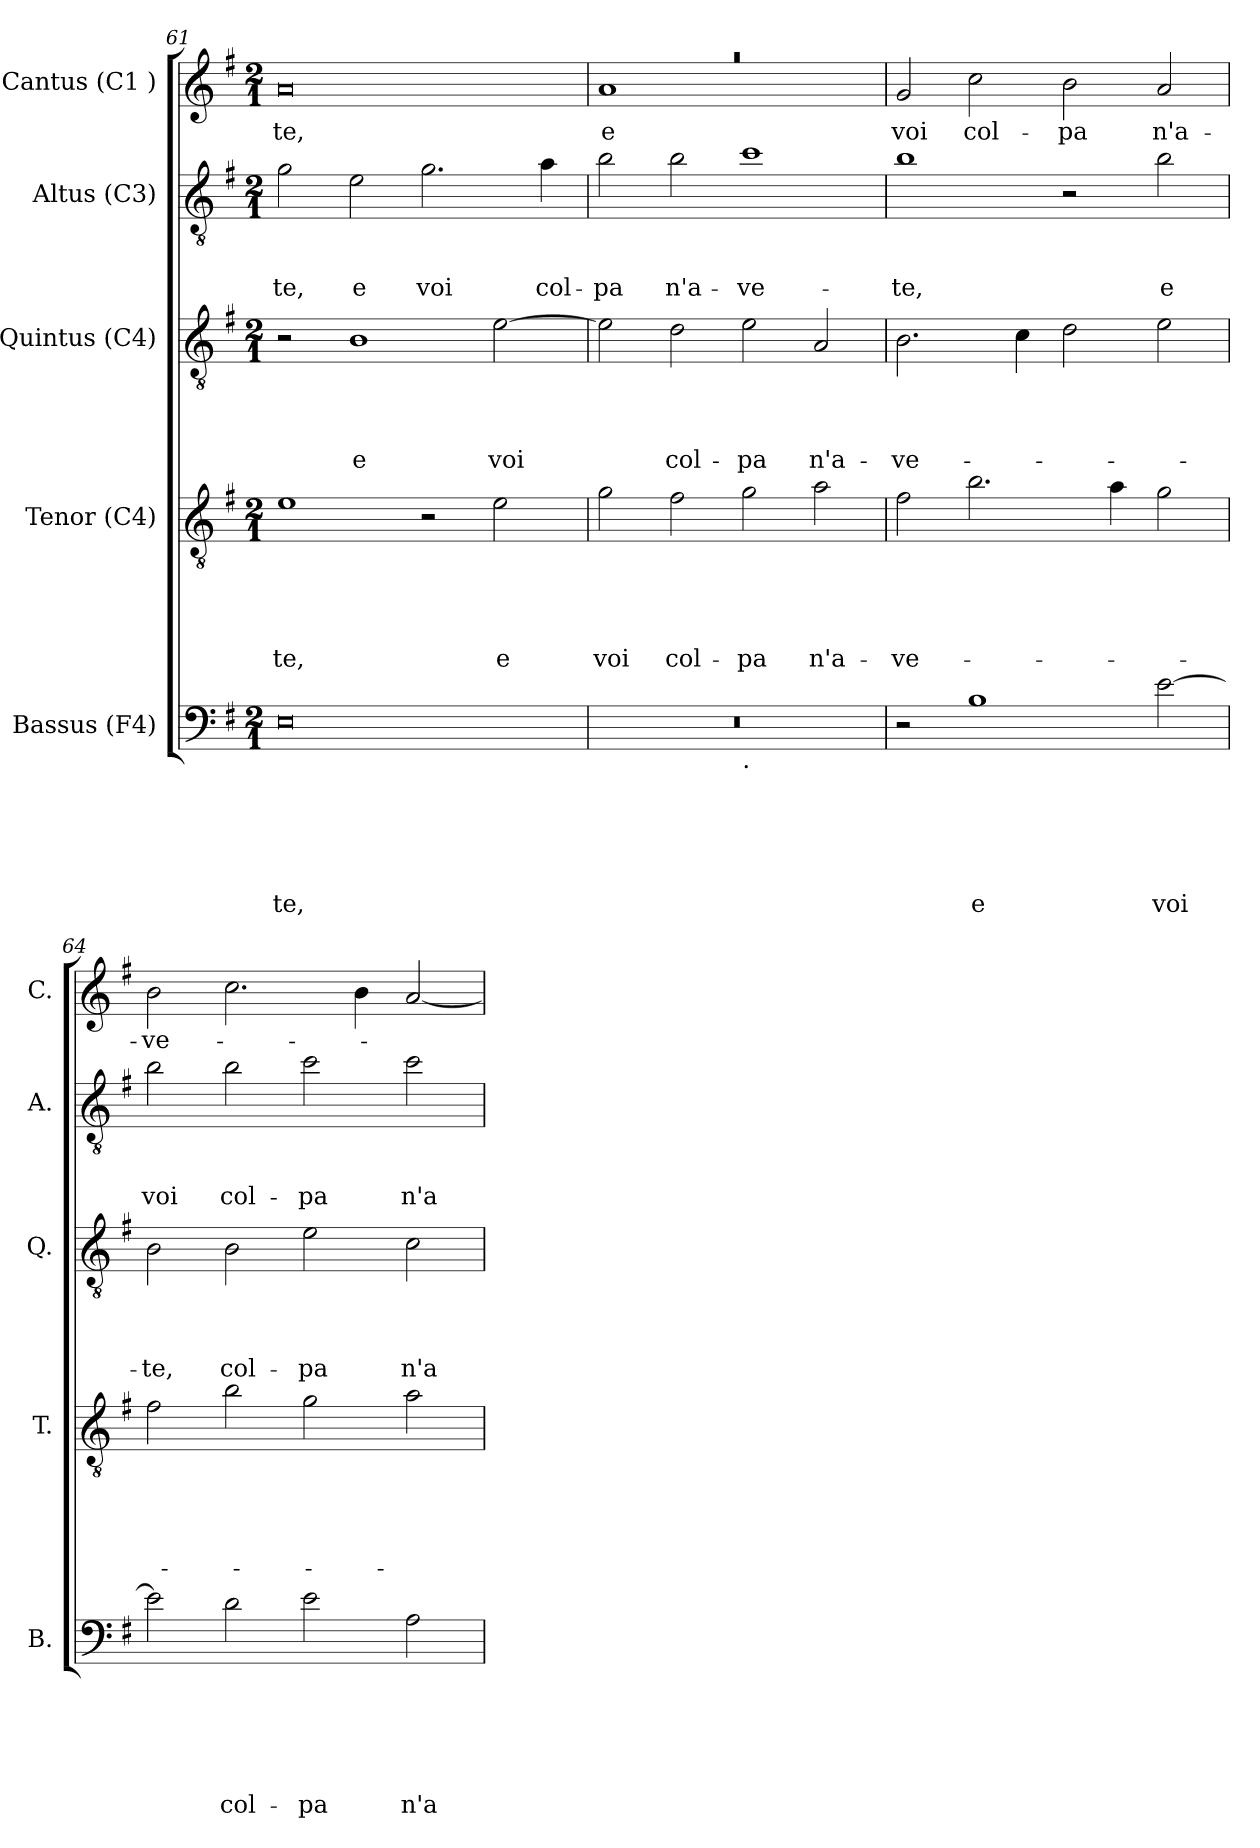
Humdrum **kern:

**kern	**text	**text	**text	**text	**text	**text	**kern	**text	**text	**text	**text	**text	**kern	**text	**text	**text	**text	**kern	**text	**text	**text	**kern	**text
*part5	*part5	*part5	*part5	*part5	*part5	*part5	*part4	*part4	*part4	*part4	*part4	*part4	*part3	*part3	*part3	*part3	*part3	*part2	*part2	*part2	*part2	*part1	*part1
*staff5	*staff5	*staff5	*staff5	*staff5	*staff5	*staff5	*staff4	*staff4	*staff4	*staff4	*staff4	*staff4	*staff3	*staff3	*staff3	*staff3	*staff3	*staff2	*staff2	*staff2	*staff2	*staff1	*staff1
*I"Bassus (F4)	*	*	*	*	*	*	*I"Tenor (C4)	*	*	*	*	*	*I"Quintus (C4)	*	*	*	*	*I"Altus (C3)	*	*	*	*I"Cantus (C1 )	*
*I'B.	*	*	*	*	*	*	*I'T.	*	*	*	*	*	*I'Q.	*	*	*	*	*I'A.	*	*	*	*I'C.	*
!!LO:LB:g=z
*clefF4	*	*	*	*	*	*	*clefGv2	*	*	*	*	*	*clefGv2	*	*	*	*	*clefGv2	*	*	*	*clefG2	*
*k[f#]	*	*	*	*	*	*	*k[f#]	*	*	*	*	*	*k[f#]	*	*	*	*	*k[f#]	*	*	*	*k[f#]	*
*G:	*	*	*	*	*	*	*G:	*	*	*	*	*	*G:	*	*	*	*	*G:	*	*	*	*G:	*
*M2/1	*	*	*	*	*	*	*M2/1	*	*	*	*	*	*M2/1	*	*	*	*	*M2/1	*	*	*	*M2/1	*
=61	=61	=61	=61	=61	=61	=61	=61	=61	=61	=61	=61	=61	=61	=61	=61	=61	=61	=61	=61	=61	=61	=61	=61
!	!	!	!	!	!	!LO:LY:b	!	!	!	!	!	!LO:LY:b	!	!	!	!	!	!	!	!	!LO:LY:b	!	!LO:LY:b
0E	.	.	.	.	.	-te,	1e	.	.	.	.	-te,	2r	.	.	.	.	2g\	.	.	-te,	0a	-te,
!	!	!	!	!	!	!	!	!	!	!	!	!	!	!	!	!	!LO:LY:b:rj	!	!	!	!LO:LY:b	!	!
.	.	.	.	.	.	.	.	.	.	.	.	.	1B	.	.	.	e	2e\	.	.	e	.	.
!	!	!	!	!	!	!	!	!	!	!	!	!	!	!	!	!	!	!	!	!	!LO:LY:b	!	!
.	.	.	.	.	.	.	2r	.	.	.	.	.	.	.	.	.	.	2.g\	.	.	voi	.	.
!	!	!	!	!	!	!	!	!	!	!	!	!LO:LY:b	!	!	!	!	!LO:LY:b	!	!	!	!	!	!
.	.	.	.	.	.	.	2e\	.	.	.	.	e	[<2e\	.	.	.	voi	.	.	.	.	.	.
!	!	!	!	!	!	!	!	!	!	!	!	!	!	!	!	!	!	!	!	!	!LO:LY:b	!	!
.	.	.	.	.	.	.	.	.	.	.	.	.	.	.	.	.	.	4a\	.	.	col-	.	.
=62	=62	=62	=62	=62	=62	=62	=62	=62	=62	=62	=62	=62	=62	=62	=62	=62	=62	=62	=62	=62	=62	=62	=62
!	!	!	!	!	!	!	!	!	!	!	!	!LO:LY:b	!	!	!	!	!	!	!	!	!LO:LY:b	!LO:N:vis=1	!LO:LY:b:rj
*^	*	*	*	*	*	*	*	*	*	*	*	*	*	*	*	*	*	*	*	*	*	*^	*
0r	1ryy	.	.	.	.	.	.	2g\	.	.	.	.	voi	2e\]	.	.	.	.	2b\	.	.	-pa	0raa	1a	e
!	!	!	!	!	!	!	!	!	!	!	!	!	!LO:LY:b	!	!	!	!	!LO:LY:b	!	!	!	!LO:LY:b	!	!	!
.	.	.	.	.	.	.	.	2f#\	.	.	.	.	col-	2d\	.	.	.	col-	2b\	.	.	n'a-	.	.	.
!	!LO:TX:b:t=.	!	!	!	!	!	!	!	!	!	!	!	!	!	!	!	!	!	!	!	!	!	!	!	!
!	!	!	!	!	!	!	!	!	!	!	!	!	!LO:LY:b	!	!	!	!	!LO:LY:b	!	!	!	!LO:LY:b	!	!	!
.	1ryy	.	.	.	.	.	.	2g\	.	.	.	.	-pa	2e\	.	.	.	-pa	1cc	.	.	-ve-	.	1ryy	.
!	!	!	!	!	!	!	!	!	!	!	!	!	!LO:LY:b	!	!	!	!	!LO:LY:b	!	!	!	!	!	!	!
.	.	.	.	.	.	.	.	2a\	.	.	.	.	n'a-	2A/	.	.	.	n'a-	.	.	.	.	.	.	.
*	*	*	*	*	*	*	*	*	*	*	*	*	*	*	*	*	*	*	*	*	*	*	*v	*v	*
=63	=63	=63	=63	=63	=63	=63	=63	=63	=63	=63	=63	=63	=63	=63	=63	=63	=63	=63	=63	=63	=63	=63	=63	=63
!	!	!	!	!	!	!	!	!	!	!	!	!	!LO:LY:b	!	!	!	!	!LO:LY:b	!	!	!	!LO:LY:b	!	!LO:LY:b
*v	*v	*	*	*	*	*	*	*	*	*	*	*	*	*	*	*	*	*	*	*	*	*	*	*
2r	.	.	.	.	.	.	2f#\	.	.	.	.	-ve-	2.B\	.	.	.	-ve-	1b	.	.	-te,	2g/	voi
!	!	!	!	!	!	!LO:LY:b:rj	!	!	!	!	!	!	!	!	!	!	!	!	!	!	!	!	!LO:LY:b
1B	.	.	.	.	.	e	2.b\	.	.	.	.	.	.	.	.	.	.	.	.	.	.	2cc\	col-
.	.	.	.	.	.	.	.	.	.	.	.	.	4c\	.	.	.	.	.	.	.	.	.	.
!	!	!	!	!	!	!	!	!	!	!	!	!	!	!	!	!	!	!	!	!	!	!	!LO:LY:b
.	.	.	.	.	.	.	.	.	.	.	.	.	2d\	.	.	.	.	2r	.	.	.	2b\	-pa
.	.	.	.	.	.	.	4a\	.	.	.	.	.	.	.	.	.	.	.	.	.	.	.	.
!	!	!	!	!	!	!LO:LY:b	!	!	!	!	!	!	!	!	!	!	!	!	!	!	!LO:LY:b	!	!LO:LY:b
[>2e\	.	.	.	.	.	voi	2g\	.	.	.	.	.	2e\	.	.	.	.	2b\	.	.	e	2a/	n'a-
=64	=64	=64	=64	=64	=64	=64	=64	=64	=64	=64	=64	=64	=64	=64	=64	=64	=64	=64	=64	=64	=64	=64	=64
!	!	!	!	!	!	!	!	!	!	!	!	!	!	!	!	!	!LO:LY:b	!	!	!	!LO:LY:b	!	!LO:LY:b
2e\]	.	.	.	.	.	.	2f#\	.	.	.	.	.	2B\	.	.	.	-te,	2b\	.	.	voi	2b\	-ve-
!	!	!	!	!	!	!LO:LY:b	!	!	!	!	!	!	!	!	!	!	!LO:LY:b	!	!	!	!LO:LY:b	!	!
2d\	.	.	.	.	.	col-	2b\	.	.	.	.	.	2B\	.	.	.	col-	2b\	.	.	col-	2.cc\	.
!	!	!	!	!	!	!LO:LY:b	!	!	!	!	!	!	!	!	!	!	!LO:LY:b	!	!	!	!LO:LY:b	!	!
2e\	.	.	.	.	.	-pa	2g\	.	.	.	.	.	2e\	.	.	.	-pa	2cc\	.	.	-pa	.	.
.	.	.	.	.	.	.	.	.	.	.	.	.	.	.	.	.	.	.	.	.	.	4b\	.
!	!	!	!	!	!	!LO:LY:b	!	!	!	!	!	!	!	!	!	!	!LO:LY:b	!	!	!	!LO:LY:b	!	!
2A\	.	.	.	.	.	n'a-	2a\	.	.	.	.	.	2c\	.	.	.	n'a-	2cc\	.	.	n'a-	[>2a/	.
=	=	=	=	=	=	=	=	=	=	=	=	=	=	=	=	=	=	=	=	=	=	=	=
*-	*-	*-	*-	*-	*-	*-	*-	*-	*-	*-	*-	*-	*-	*-	*-	*-	*-	*-	*-	*-	*-	*-	*-
